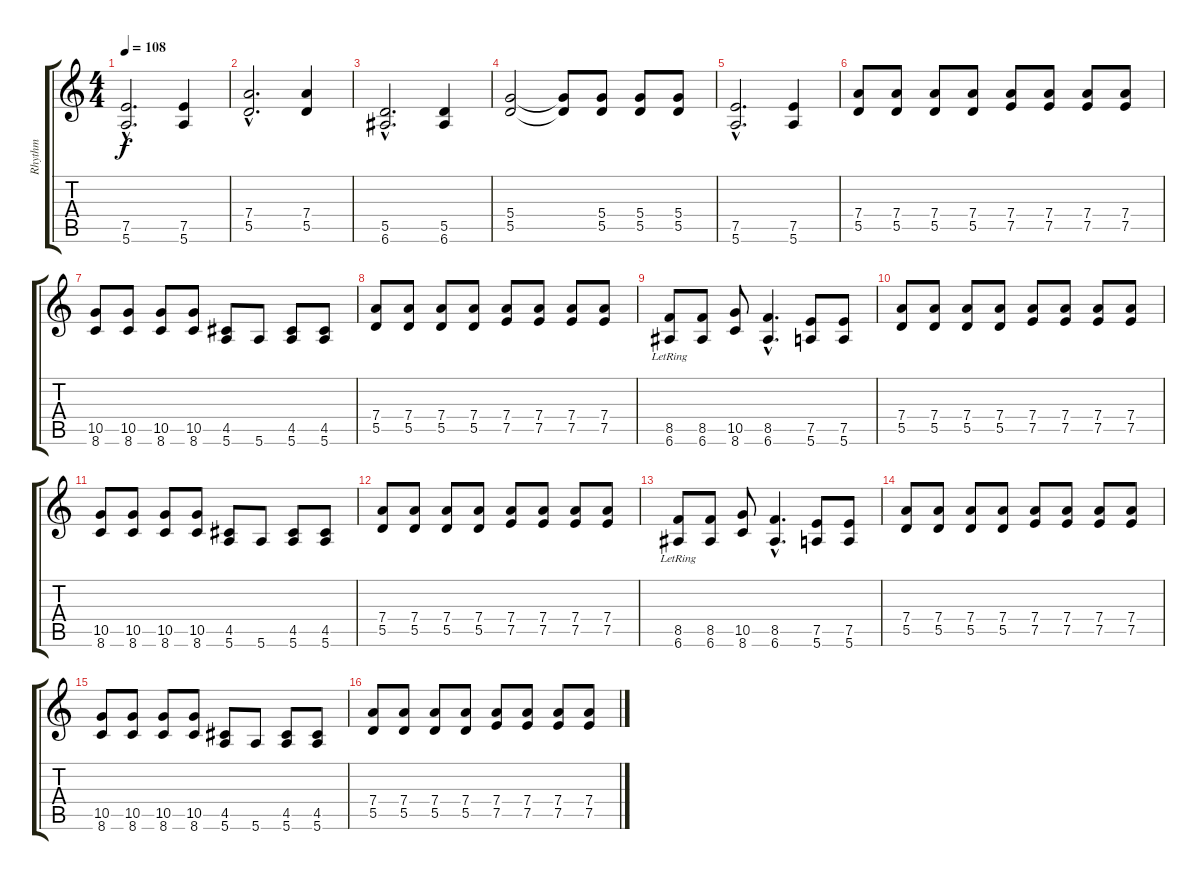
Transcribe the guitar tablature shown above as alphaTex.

\track ("Rhythm" "Rhythm") {instrument overdrivenguitar}
\staff {score tabs}
\tuning (E4 B3 G3 D3 A2 E2) {hide}
\ts (4 4)
\tempo 108
\clef g2
\ks c
(7.5{hac} 5.6{hac}).2{d dy f} (7.5 5.6).4 |
(7.4{hac} 5.5{hac}).2{d} (7.4 5.5).4 |
(5.5{hac} 6.6{hac}).2{d} (5.5 6.6).4 |
(5.4 5.5).2 (5.4{t} 5.5{t}).8 (5.4 5.5).8 (5.4 5.5).8 (5.4 5.5).8 |
(7.5{hac} 5.6{hac}).2{d} (7.5 5.6).4 |
(7.4 5.5).8 (7.4 5.5).8 (7.4 5.5).8 (7.4 5.5).8 (7.4 7.5).8 (7.4 7.5).8 (7.4 7.5).8 (7.4 7.5).8 |
(10.5 8.6).8 (10.5 8.6).8 (10.5 8.6).8 (10.5 8.6).8 (4.5 5.6).8 5.6.8 (4.5 5.6).8 (4.5 5.6).8 |
(7.4 5.5).8 (7.4 5.5).8 (7.4 5.5).8 (7.4 5.5).8 (7.4 7.5).8 (7.4 7.5).8 (7.4 7.5).8 (7.4 7.5).8 |
(8.5{lr} 6.6).8 (8.5 6.6).8 (10.5 8.6).8 (8.5{hac} 6.6{hac}).4{d} (7.5 5.6).8 (7.5 5.6).8 |
(7.4 5.5).8 (7.4 5.5).8 (7.4 5.5).8 (7.4 5.5).8 (7.4 7.5).8 (7.4 7.5).8 (7.4 7.5).8 (7.4 7.5).8 |
(10.5 8.6).8 (10.5 8.6).8 (10.5 8.6).8 (10.5 8.6).8 (4.5 5.6).8 5.6.8 (4.5 5.6).8 (4.5 5.6).8 |
(7.4 5.5).8 (7.4 5.5).8 (7.4 5.5).8 (7.4 5.5).8 (7.4 7.5).8 (7.4 7.5).8 (7.4 7.5).8 (7.4 7.5).8 |
(8.5{lr} 6.6).8 (8.5 6.6).8 (10.5 8.6).8 (8.5{hac} 6.6{hac}).4{d} (7.5 5.6).8 (7.5 5.6).8 |
(7.4 5.5).8 (7.4 5.5).8 (7.4 5.5).8 (7.4 5.5).8 (7.4 7.5).8 (7.4 7.5).8 (7.4 7.5).8 (7.4 7.5).8 |
(10.5 8.6).8 (10.5 8.6).8 (10.5 8.6).8 (10.5 8.6).8 (4.5 5.6).8 5.6.8 (4.5 5.6).8 (4.5 5.6).8 |
(7.4 5.5).8 (7.4 5.5).8 (7.4 5.5).8 (7.4 5.5).8 (7.4 7.5).8 (7.4 7.5).8 (7.4 7.5).8 (7.4 7.5).8
